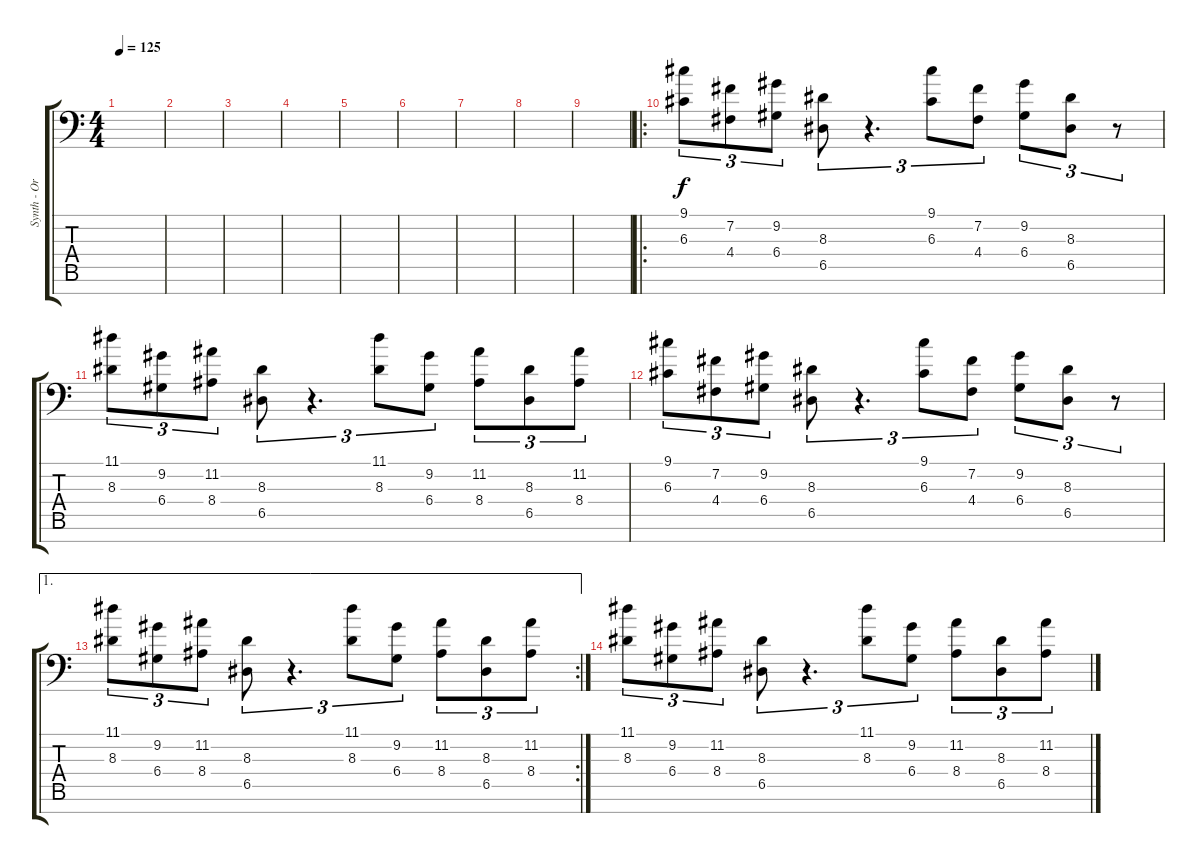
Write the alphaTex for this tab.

\track ("Synth - Organ" "Synth - Or") {instrument percussiveorgan}
\staff {score tabs}
\tuning (E4 B3 G3 D3 A2 E2 C-1) {hide}
\ts (4 4)
\tempo 125
\clef f4
\ks c
|
|
|
|
|
|
|
|
|
\ro
(9.1 6.3).8{tu (3 2)} (7.2 4.4).8{tu (3 2)} (9.2 6.4).8{tu (3 2)} (8.3 6.5).8{tu (3 2)} r.4{d tu (3 2)} (9.1 6.3).8{tu (3 2)} (7.2 4.4).8{tu (3 2)} (9.2 6.4).8{tu (3 2)} (8.3 6.5).8{tu (3 2)} r.8{tu (3 2)} |
(11.1 8.3).8{tu (3 2)} (9.2 6.4).8{tu (3 2)} (11.2 8.4).8{tu (3 2)} (8.3 6.5).8{tu (3 2)} r.4{d tu (3 2)} (11.1 8.3).8{tu (3 2)} (9.2 6.4).8{tu (3 2)} (11.2 8.4).8{tu (3 2)} (8.3 6.5).8{tu (3 2)} (11.2 8.4).8{tu (3 2)} |
(9.1 6.3).8{tu (3 2)} (7.2 4.4).8{tu (3 2)} (9.2 6.4).8{tu (3 2)} (8.3 6.5).8{tu (3 2)} r.4{d tu (3 2)} (9.1 6.3).8{tu (3 2)} (7.2 4.4).8{tu (3 2)} (9.2 6.4).8{tu (3 2)} (8.3 6.5).8{tu (3 2)} r.8{tu (3 2)} |
\ae 1
\rc 2
(11.1 8.3).8{tu (3 2)} (9.2 6.4).8{tu (3 2)} (11.2 8.4).8{tu (3 2)} (8.3 6.5).8{tu (3 2)} r.4{d tu (3 2)} (11.1 8.3).8{tu (3 2)} (9.2 6.4).8{tu (3 2)} (11.2 8.4).8{tu (3 2)} (8.3 6.5).8{tu (3 2)} (11.2 8.4).8{tu (3 2)} |
(11.1 8.3).8{tu (3 2)} (9.2 6.4).8{tu (3 2)} (11.2 8.4).8{tu (3 2)} (8.3 6.5).8{tu (3 2)} r.4{d tu (3 2)} (11.1 8.3).8{tu (3 2)} (9.2 6.4).8{tu (3 2)} (11.2 8.4).8{tu (3 2)} (8.3 6.5).8{tu (3 2)} (11.2 8.4).8{tu (3 2)}
